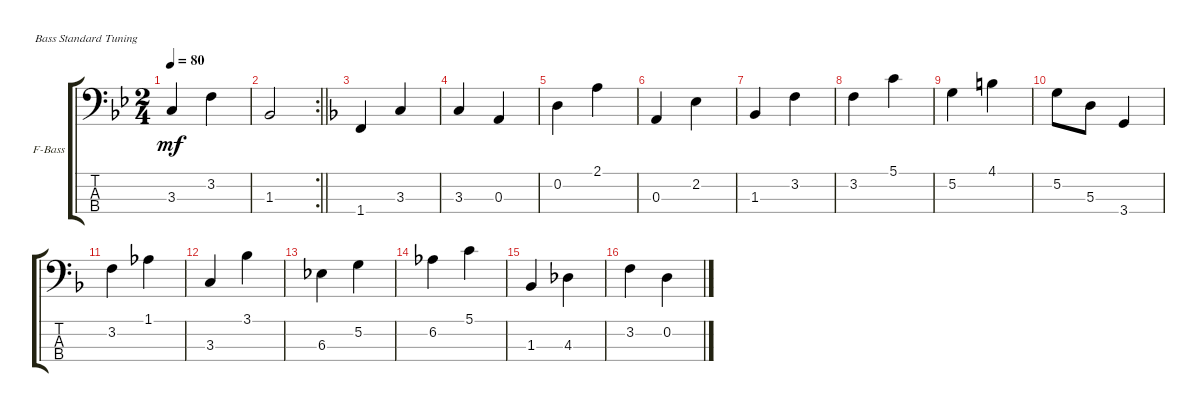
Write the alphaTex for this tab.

\defaultSystemsLayout 4
\bracketExtendMode groupsimilarinstruments
\firstSystemTrackNameOrientation horizontal
\otherSystemsTrackNameOrientation horizontal
\track ("Fretless Bass" "F-Bass") {instrument fretlessbass}
\staff {score tabs}
\tuning (G2 D2 A1 E1)
\ts (2 4)
\tempo 80
\clef f4
\ks bb
3.3.4{dy mf} 3.2.4 |
\rc 2
\barLineRight lightlight
1.3.2 |
\ks f
1.4.4 3.3.4 |
3.3.4 0.3.4 |
0.2.4 2.1.4 |
0.3.4 2.2.4 |
1.3.4 3.2.4 |
3.2.4 5.1.4 |
5.2.4 4.1.4 |
5.2.8 5.3.8 3.4.4 |
3.2.4 1.1.4 |
3.3.4 3.1.4 |
6.3.4 5.2.4 |
6.2.4 5.1.4 |
1.3.4 4.3.4 |
3.2.4 0.2.4
